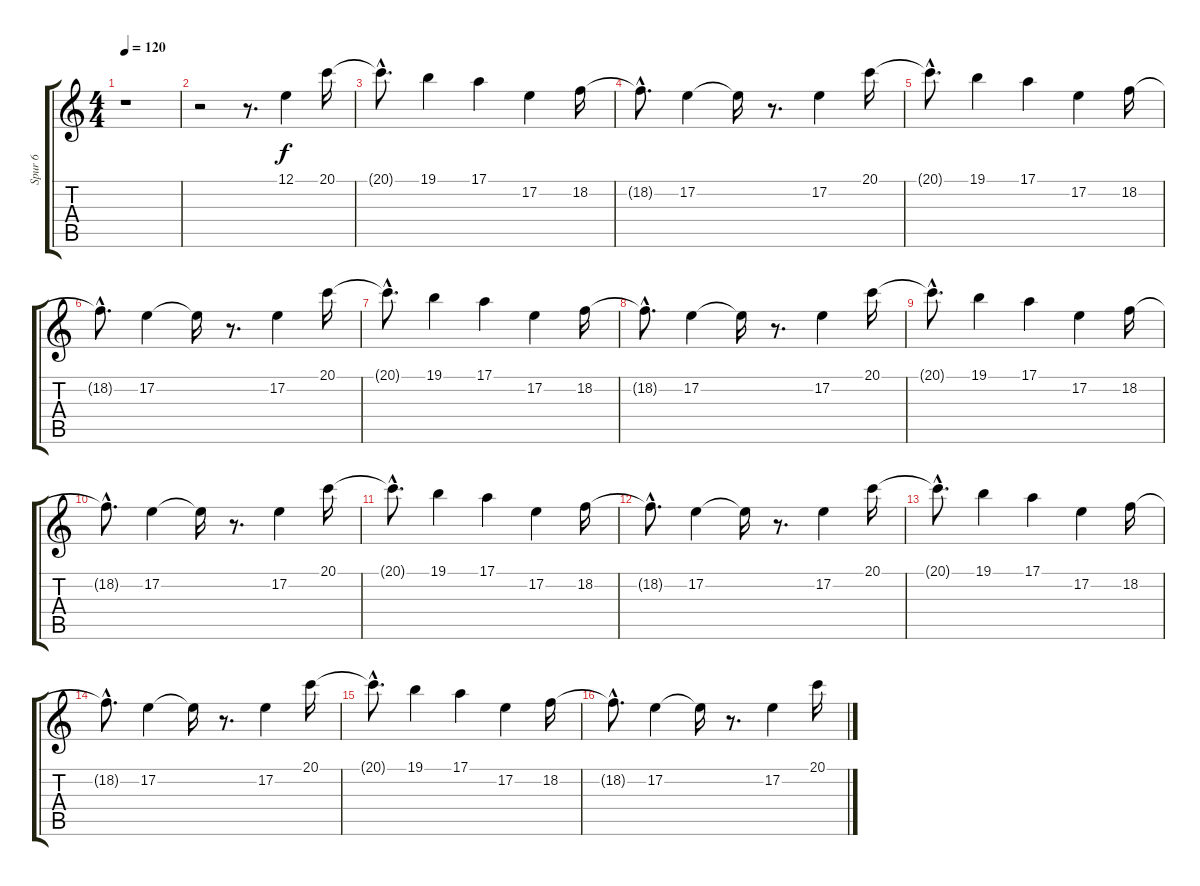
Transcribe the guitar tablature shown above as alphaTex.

\track ("Spur 6" "Spur 6") {instrument stringensemble2}
\staff {score tabs}
\tuning (E4 B3 G3 D3 A2 E2) {hide}
\ts (4 4)
\tempo 120
\clef g2
\ks c
r.1{dy f} |
r.2 r.8{d} 12.1.4 20.1.16 |
20.1{hac t}.8{d} 19.1.4 17.1.4 17.2.4 18.2.16 |
18.2{hac t}.8{d} 17.2.4 17.2{t}.16 r.8{d} 17.2.4 20.1.16 |
20.1{hac t}.8{d} 19.1.4 17.1.4 17.2.4 18.2.16 |
18.2{hac t}.8{d} 17.2.4 17.2{t}.16 r.8{d} 17.2.4 20.1.16 |
20.1{hac t}.8{d} 19.1.4 17.1.4 17.2.4 18.2.16 |
18.2{hac t}.8{d} 17.2.4 17.2{t}.16 r.8{d} 17.2.4 20.1.16 |
20.1{hac t}.8{d} 19.1.4 17.1.4 17.2.4 18.2.16 |
18.2{hac t}.8{d} 17.2.4 17.2{t}.16 r.8{d} 17.2.4 20.1.16 |
20.1{hac t}.8{d} 19.1.4 17.1.4 17.2.4 18.2.16 |
18.2{hac t}.8{d} 17.2.4 17.2{t}.16 r.8{d} 17.2.4 20.1.16 |
20.1{hac t}.8{d} 19.1.4 17.1.4 17.2.4 18.2.16 |
18.2{hac t}.8{d} 17.2.4 17.2{t}.16 r.8{d} 17.2.4 20.1.16 |
20.1{hac t}.8{d} 19.1.4 17.1.4 17.2.4 18.2.16 |
18.2{hac t}.8{d} 17.2.4 17.2{t}.16 r.8{d} 17.2.4 20.1.16
